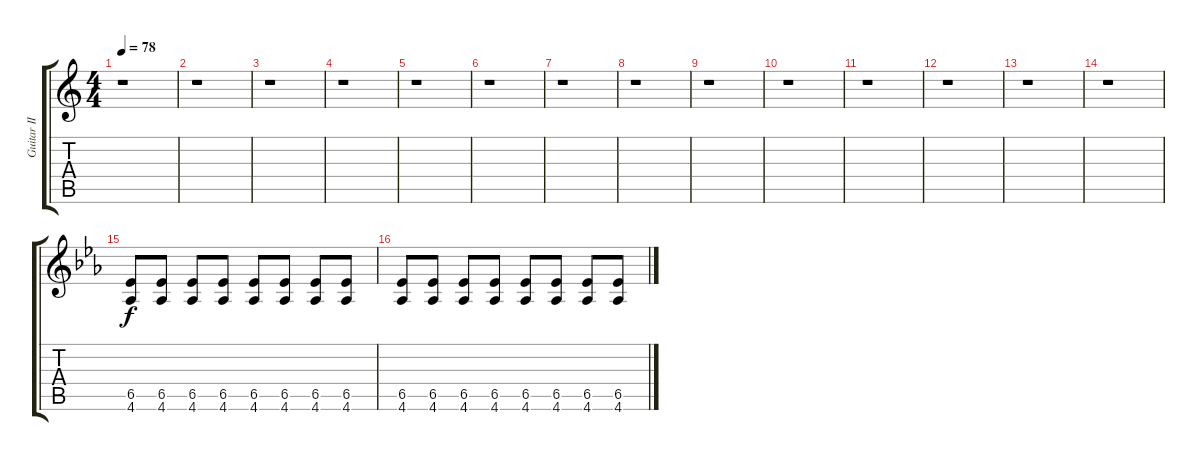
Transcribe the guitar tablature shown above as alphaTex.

\track ("Guitar II" "Guitar II") {instrument overdrivenguitar}
\staff {score tabs}
\tuning (E4 B3 G3 D3 A2 E2) {hide}
\ts (4 4)
\tempo 78
\clef g2
\ks c
r.1{dy f} |
r.1 |
r.1 |
r.1 |
r.1 |
r.1 |
r.1 |
r.1 |
r.1 |
r.1 |
r.1 |
r.1 |
r.1 |
r.1 |
\ks eb
(6.5 4.6).8 (6.5 4.6).8 (6.5 4.6).8 (6.5 4.6).8 (6.5 4.6).8 (6.5 4.6).8 (6.5 4.6).8 (6.5 4.6).8 |
(6.5 4.6).8 (6.5 4.6).8 (6.5 4.6).8 (6.5 4.6).8 (6.5 4.6).8 (6.5 4.6).8 (6.5 4.6).8 (6.5 4.6).8
